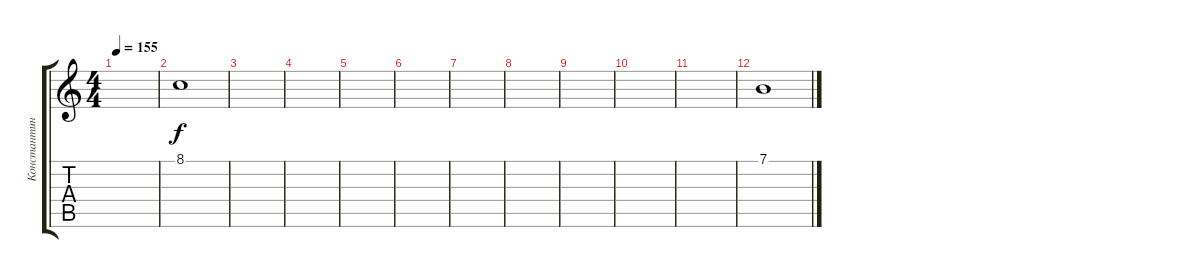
\track ("Константин Бекрев (Roland juno DI)" "Константин") {instrument tubularbells}
\staff {score tabs}
\tuning (E4 B3 G3 D3 A2 E2) {hide}
\ts (4 4)
\tempo 155
\clef g2
\ks c
|
8.1.1 |
|
|
|
|
|
|
|
|
|
7.1.1
